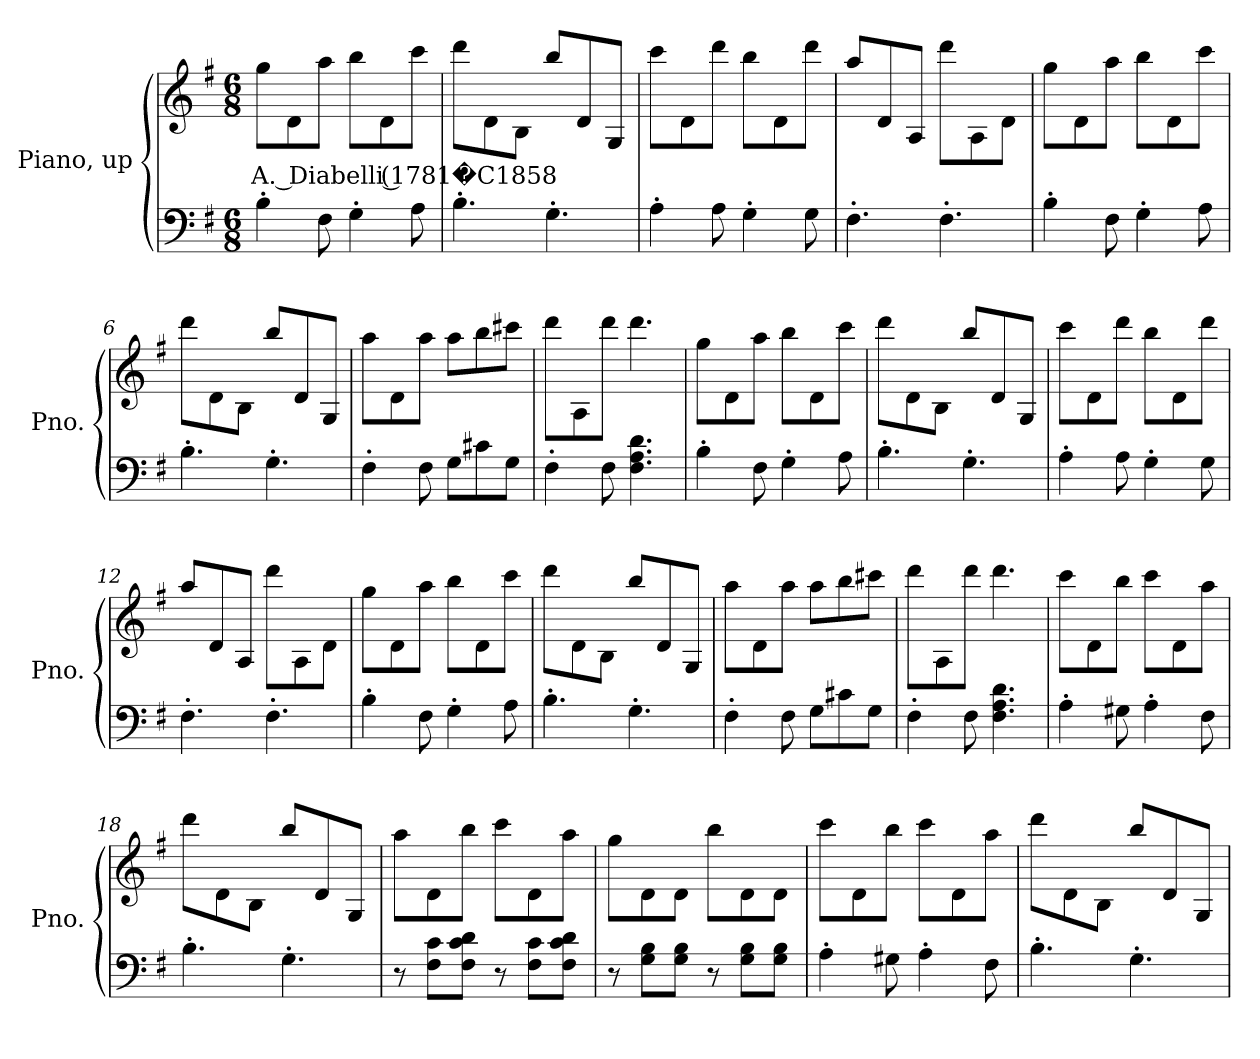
**kern	**kern	**text
*part1	*part1	*part1
*staff2	*staff1	*staff1
*I"Piano, up	*	*
*I'Pno.	*	*
*clefF4	*clefG2	*
*k[f#]	*k[f#]	*
*M6/8	*M6/8	*
*MM120	*MM120	*
=1	=1	=1
!	!	!LO:LY:b
4B'\	8gg\L	A. Diabelli (1781�C1858
.	8d\	.
8F#\	8aa\J	.
4G'\	8bb\L	.
.	8d\	.
8A\	8ccc\J	.
=2	=2	=2
4.B'\	8ddd\L	.
.	8d\	.
.	8B\J	.
4.G'\	8bb/L	.
.	8d/	.
.	8G/J	.
=3	=3	=3
4A'\	8ccc\L	.
.	8d\	.
8A\	8ddd\J	.
4G'\	8bb\L	.
.	8d\	.
8G\	8ddd\J	.
=4	=4	=4
4.F#'\	8aa/L	.
.	8d/	.
.	8A/J	.
4.F#'\	8ddd\L	.
.	8A\	.
.	8d\J	.
!!LO:LB:g=z
=5	=5	=5
4B'\	8gg\L	.
.	8d\	.
8F#\	8aa\J	.
4G'\	8bb\L	.
.	8d\	.
8A\	8ccc\J	.
=6	=6	=6
4.B'\	8ddd\L	.
.	8d\	.
.	8B\J	.
4.G'\	8bb/L	.
.	8d/	.
.	8G/J	.
=7	=7	=7
4F#'\	8aa\L	.
.	8d\	.
8F#\	8aa\J	.
8G\L	8aa\L	.
8c#X\	8bb\	.
8G\J	8ccc#X\J	.
=8	=8	=8
4F#'\	8ddd\L	.
.	8A\	.
8F#\	8ddd\J	.
4.F#\ 4.A\ 4.d\	4.ddd\	.
=9	=9	=9
4B'\	8gg\L	.
.	8d\	.
8F#\	8aa\J	.
4G'\	8bb\L	.
.	8d\	.
8A\	8ccc\J	.
=10	=10	=10
4.B'\	8ddd\L	.
.	8d\	.
.	8B\J	.
4.G'\	8bb/L	.
.	8d/	.
.	8G/J	.
!!LO:LB:g=z
=11	=11	=11
4A'\	8ccc\L	.
.	8d\	.
8A\	8ddd\J	.
4G'\	8bb\L	.
.	8d\	.
8G\	8ddd\J	.
=12	=12	=12
4.F#'\	8aa/L	.
.	8d/	.
.	8A/J	.
4.F#'\	8ddd\L	.
.	8A\	.
.	8d\J	.
=13	=13	=13
4B'\	8gg\L	.
.	8d\	.
8F#\	8aa\J	.
4G'\	8bb\L	.
.	8d\	.
8A\	8ccc\J	.
=14	=14	=14
4.B'\	8ddd\L	.
.	8d\	.
.	8B\J	.
4.G'\	8bb/L	.
.	8d/	.
.	8G/J	.
=15	=15	=15
4F#'\	8aa\L	.
.	8d\	.
8F#\	8aa\J	.
8G\L	8aa\L	.
8c#X\	8bb\	.
8G\J	8ccc#X\J	.
=16	=16	=16
4F#'\	8ddd\L	.
.	8A\	.
8F#\	8ddd\J	.
4.F#\ 4.A\ 4.d\	4.ddd\	.
!!LO:LB:g=z
=17	=17	=17
4A'\	8ccc\L	.
.	8d\	.
8G#X\	8bb\J	.
4A'\	8ccc\L	.
.	8d\	.
8F#\	8aa\J	.
=18	=18	=18
4.B'\	8ddd\L	.
.	8d\	.
.	8B\J	.
4.G'\	8bb/L	.
.	8d/	.
.	8G/J	.
=19	=19	=19
8r	8aa\L	.
8F#\ 8c\L	8d\	.
8F#\ 8c\ 8d\J	8bb\J	.
8r	8ccc\L	.
8F#\ 8c\L	8d\	.
8F#\ 8c\ 8d\J	8aa\J	.
=20	=20	=20
8r	8gg\L	.
8G\ 8B\L	8d\	.
8G\ 8B\J	8d\J	.
8r	8bb\L	.
8G\ 8B\L	8d\	.
8G\ 8B\J	8d\J	.
=21	=21	=21
4A'\	8ccc\L	.
.	8d\	.
8G#X\	8bb\J	.
4A'\	8ccc\L	.
.	8d\	.
8F#\	8aa\J	.
=22	=22	=22
4.B'\	8ddd\L	.
.	8d\	.
.	8B\J	.
4.G'\	8bb/L	.
.	8d/	.
.	8G/J	.
=	=	=
*-	*-	*-
